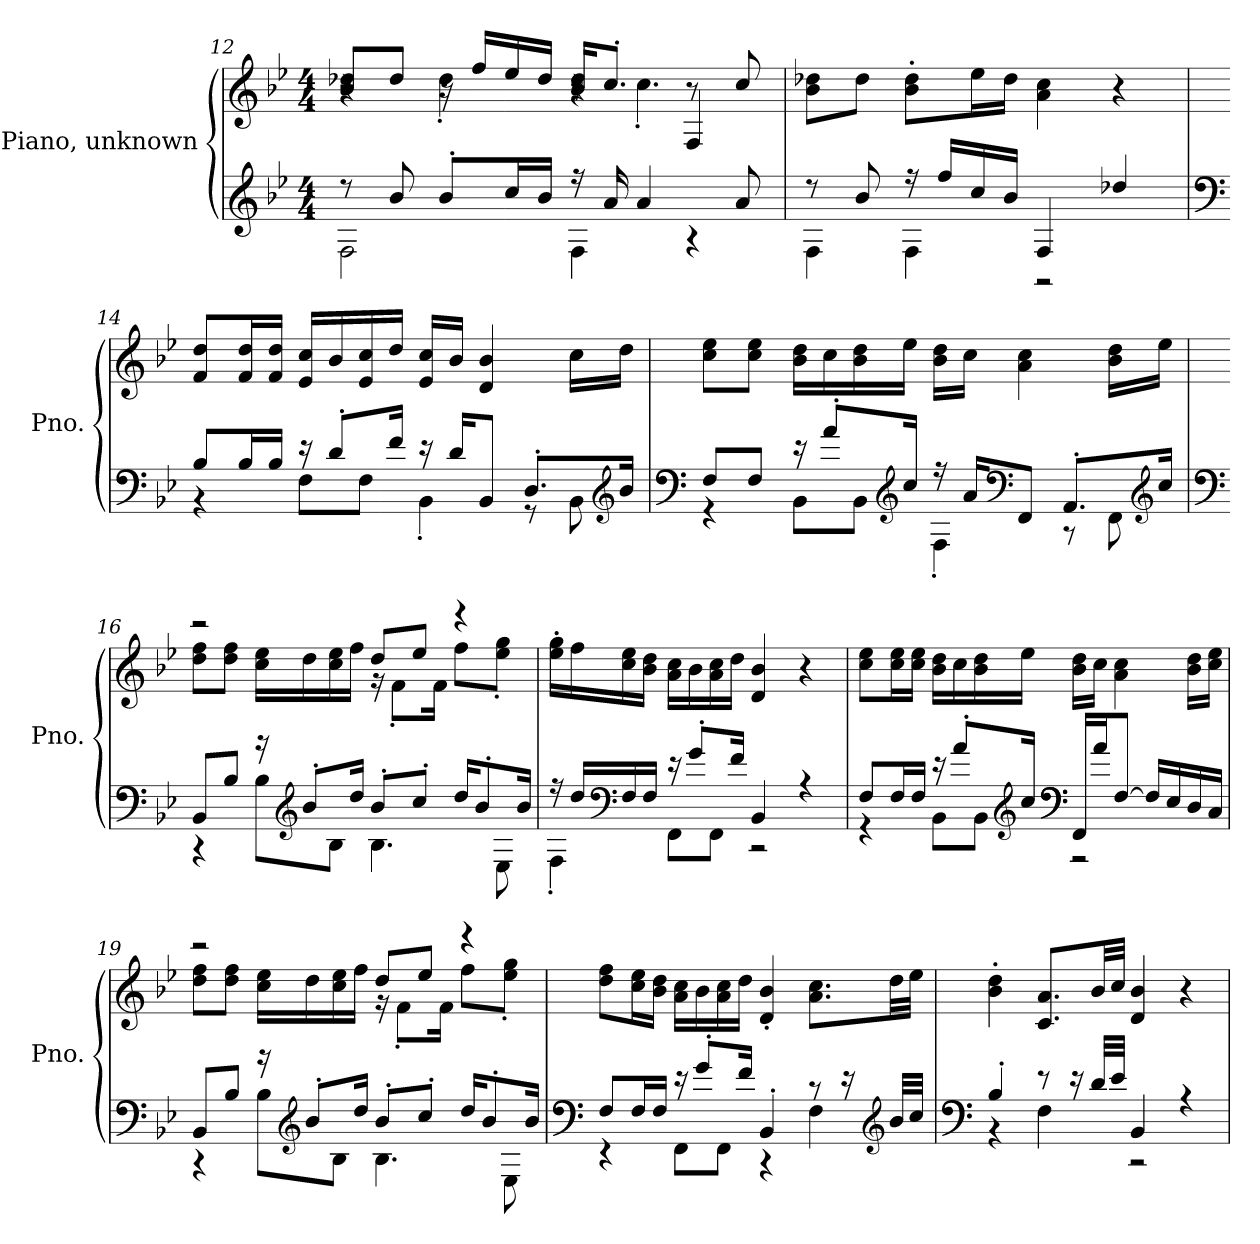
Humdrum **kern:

**kern	**kern
*part1	*part1
*staff2	*staff1
*I"Piano, unknown	*
*I'Pno.	*
!!LO:LB:g=z
*clefG2	*clefG2
*k[b-e-]	*k[b-e-]
*M4/4	*M4/4
=12	=12
*^	*^
*	*	*	*^
8r	2F\	8b-/ 8dd-X/L	4r	2r
8b-/	.	8dd-/J	.	.
8b-'/L	.	16r	4dd-'\	.
.	.	16ff/LL	.	.
16cc/L	.	16ee-/	.	.
16b-/JJ	.	16dd-/JJ	.	.
16r	4F\	16b-/ 16dd-/KL	8r	4r
16a/	.	8.cc'/J	.	.
4a/	.	.	4.cc'\	.
.	4r	8r	.	4F/
8a/	.	8cc/	.	.
*	*	*v	*v	*v
=13	=13	=13
8r	4F\	8b-\ 8dd-X\L
8b-/	.	8dd-\J
16r	4F\	8b-\' 8dd-\'L
16ff/LL	.	.
16cc/	.	16ee-\L
16b-/JJ	.	16dd-\JJ
4F/	2r	4a\ 4cc\
4dd-X/	.	4r
=14	=14	=14
*clefF4	*	*
8B-/L	4r	8f/ 8dd/L
16B-/L	.	16f/ 16dd/L
16B-/JJ	.	16f/ 16dd/JJ
16r	8F\L	16e-/ 16cc/LL
8d'/L	.	16b-/
.	8F\J	16e-/ 16cc/
16f/Jk	.	16dd/JJ
16r	4BB-'\	16e-/ 16cc/LL
16d/KL	.	16b-/JJ
8BB-/J	.	4d/ 4b-/
8.D'/L	8r	.
.	8BB-\	16cc\LL
*clefG2	*	*
16b-/Jk	.	16dd\JJ
!!LO:PB:g=z
=15	=15	=15
*clefF4	*	*
8F/L	4r	8cc\ 8ee-\L
8F/J	.	8cc\ 8ee-\J
16r	8BB-\L	16b-\ 16dd\LL
8a'/L	.	16cc\
.	8BB-\J	16b-\ 16dd\
*clefG2	*	*
16cc/Jk	.	16ee-\JJ
16r	4F'\	16b-\ 16dd\LL
16a/KL	.	16cc\JJ
*clefF4	*	*
8FF/J	.	4a\ 4cc\
8.AA'/L	8r	.
.	8FF\	16b-\ 16dd\LL
*clefG2	*	*
16cc/Jk	.	16ee-\JJ
=16	=16	=16
*clefF4	*	*
*	*	*^
8BB-/L	4r	2r	8dd\ 8ff\L
8B-/J	.	.	8dd\ 8ff\J
16r	8B-\L	.	16cc\ 16ee-\LL
*clefG2	*	*	*
8b-'/L	.	.	16dd\
.	8B-\J	.	16cc\ 16ee-\
16dd/Jk	.	.	16ff\JJ
8b-'/L	4.B-\	8dd/L	16r
.	.	.	8f'\L
8cc'/J	.	8ee-/J	.
.	.	.	16f\Jk
16dd/KL	.	4r	8ff\L
8b-'/	.	.	.
.	8E-\	.	8ee-\' 8gg\'J
16b-/Jk	.	.	.
*	*	*v	*v
!!LO:LB:g=z
=17	=17	=17
16r	4F'\	16ee-\' 16gg\'LL
16dd/LL	.	16ff\
*clefF4	*	*
16F/	.	16cc\ 16ee-\
16F/JJ	.	16b-\ 16dd\JJ
16r	8FF\L	16a\ 16cc\LL
8g'/L	.	16b-\
.	8FF\J	16a\ 16cc\
16f/Jk	.	16dd\JJ
4BB-/	2r	4d/ 4b-/
4r	.	4r
=18	=18	=18
8F/L	4r	8cc\ 8ee-\L
16F/L	.	16cc\ 16ee-\L
16F/JJ	.	16cc\ 16ee-\JJ
16r	8BB-\L	16b-\ 16dd\LL
8a'/L	.	16cc\
.	8BB-\J	16b-\ 16dd\
*clefG2	*	*
16cc/Jk	.	16ee-\JJ
*clefF4	*	*
16FF/LL	2r	16b-\ 16dd\LL
16a/J	.	16cc\JJ
[8F/J	.	4a\ 4cc\
16F/LL]	.	.
16E-/	.	.
16D/	.	16b-\ 16dd\LL
16C/JJ	.	16cc\ 16ee-\JJ
!!LO:LB:g=z
=19	=19	=19
*	*	*^
8BB-/L	4r	2r	8dd\ 8ff\L
8B-/J	.	.	8dd\ 8ff\J
16r	8B-\L	.	16cc\ 16ee-\LL
*clefG2	*	*	*
8b-'/L	.	.	16dd\
.	8B-\J	.	16cc\ 16ee-\
16dd/Jk	.	.	16ff\JJ
8b-'/L	4.B-\	8dd/L	16r
.	.	.	8f'\L
8cc'/J	.	8ee-/J	.
.	.	.	16f\Jk
16dd/KL	.	4r	8ff\L
8b-'/	.	.	.
.	8E-\	.	8ee-\' 8gg\'J
16b-/Jk	.	.	.
*	*	*v	*v
=20	=20	=20
*clefF4	*	*
8F/L	4r	8dd\ 8ff\L
16F/L	.	16cc\ 16ee-\L
16F/JJ	.	16b-\ 16dd\JJ
16r	8FF\L	16a\ 16cc\LL
8g'/L	.	16b-\
.	8FF\J	16a\ 16cc\
16f/Jk	.	16dd\JJ
4BB-'/	4r	4d/' 4b-/'
8r	4F\	8.a\ 8.cc\L
16r	.	.
*clefG2	*	*
32b-/LLL	.	32dd\LL
32cc/JJJ	.	32ee-\JJJ
=21	=21	=21
*clefF4	*	*
4B-'/	4r	4b-\' 4dd\'
8r	4F\	8.c/ 8.a/L
16r	.	.
32d/LLL	.	32b-/LL
32e-/JJJ	.	32cc/JJJ
4BB-/	2r	4d/ 4b-/
4r	.	4r
*v	*v	*
=	=
*-	*-
